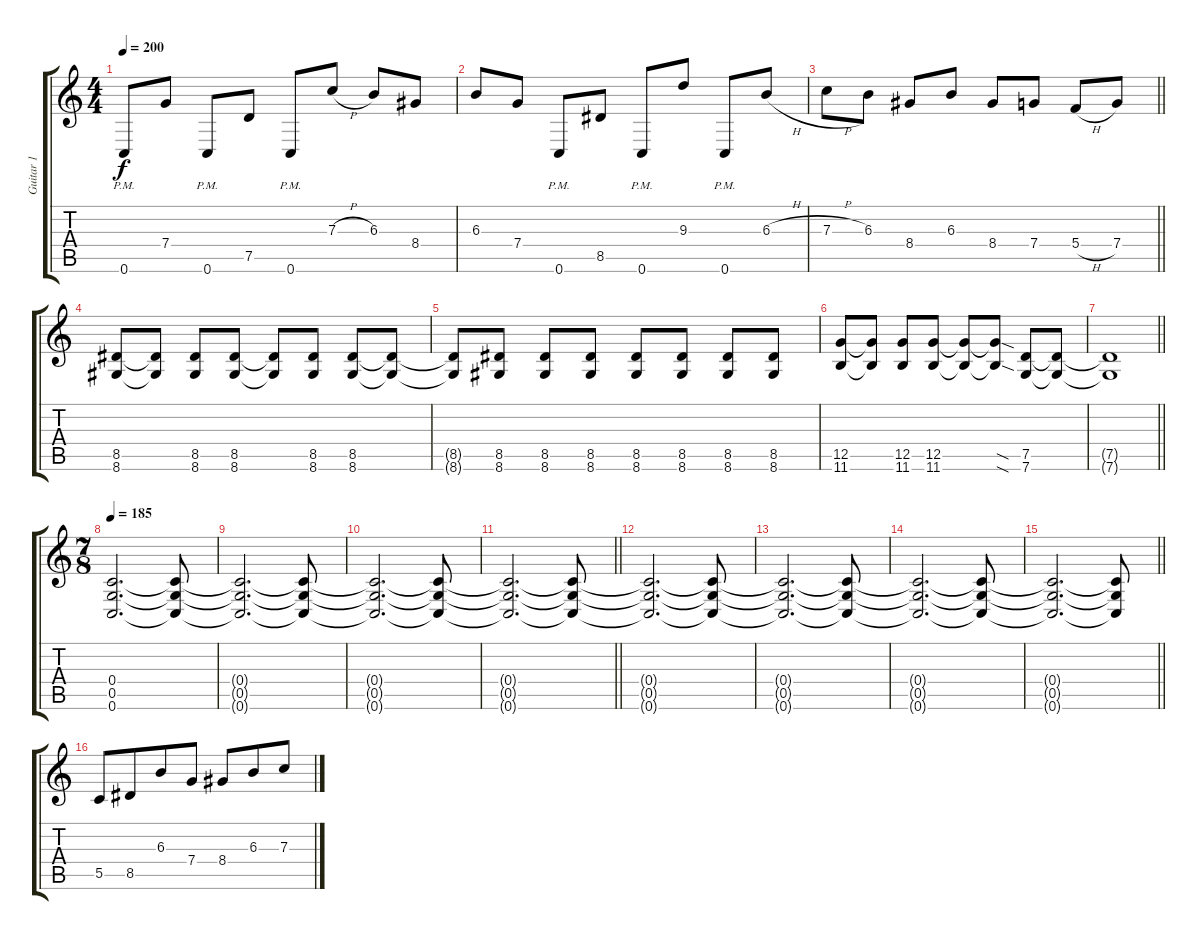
\track ("Guitar 1" "Guitar 1") {instrument distortionguitar}
\staff {score tabs}
\tuning (D4 A3 F3 C3 G2 C2) {hide}
\ts (4 4)
\tempo 200
\clef g2
\ks c
0.6{pm}.8{dy f} 7.4.8 0.6{pm}.8 7.5.8 0.6{pm}.8 7.3{h}.8 6.3.8 8.4.8 |
6.3.8 7.4.8 0.6{pm}.8 8.5.8 0.6{pm}.8 9.3.8 0.6{pm}.8 6.3{h}.8 |
\barLineRight lightlight
7.3{h}.8 6.3.8 8.4.8 6.3.8 8.4.8 7.4.8 5.4{h}.8 7.4.8 |
(8.5 8.6).8 (8.5{t} 8.6{t}).8 (8.5 8.6).8 (8.5 8.6).8 (8.5{t} 8.6{t}).8 (8.5 8.6).8 (8.5 8.6).8 (8.5{t} 8.6{t}).8 |
(8.5{t} 8.6{t}).8 (8.5 8.6).8 (8.5 8.6).8 (8.5 8.6).8 (8.5 8.6).8 (8.5 8.6).8 (8.5 8.6).8 (8.5 8.6).8 |
(12.5 11.6).8 (12.5{t} 11.6{t}).8 (12.5 11.6).8 (12.5 11.6).8 (12.5{t} 11.6{t}).8 (12.5{sod t} 11.6{sod t}).8 (7.5 7.6).8 (7.5{t} 7.6{t}).8 |
\barLineRight lightlight
(7.5{t} 7.6{t}).1 |
\ts (7 8)
\tempo 185
(0.4 0.5 0.6).2{d} (0.4{t} 0.5{t} 0.6{t}).8 |
(0.4{t} 0.5{t} 0.6{t}).2{d} (0.4{t} 0.5{t} 0.6{t}).8 |
(0.4{t} 0.5{t} 0.6{t}).2{d} (0.4{t} 0.5{t} 0.6{t}).8 |
\barLineRight lightlight
(0.4{t} 0.5{t} 0.6{t}).2{d} (0.4{t} 0.5{t} 0.6{t}).8 |
(0.4{t} 0.5{t} 0.6{t}).2{d} (0.4{t} 0.5{t} 0.6{t}).8 |
(0.4{t} 0.5{t} 0.6{t}).2{d} (0.4{t} 0.5{t} 0.6{t}).8 |
(0.4{t} 0.5{t} 0.6{t}).2{d} (0.4{t} 0.5{t} 0.6{t}).8 |
\barLineRight lightlight
(0.4{t} 0.5{t} 0.6{t}).2{d} (0.4{t} 0.5{t} 0.6{t}).8 |
5.5.8 8.5.8 6.3.8 7.4.8 8.4.8 6.3.8 7.3.8
